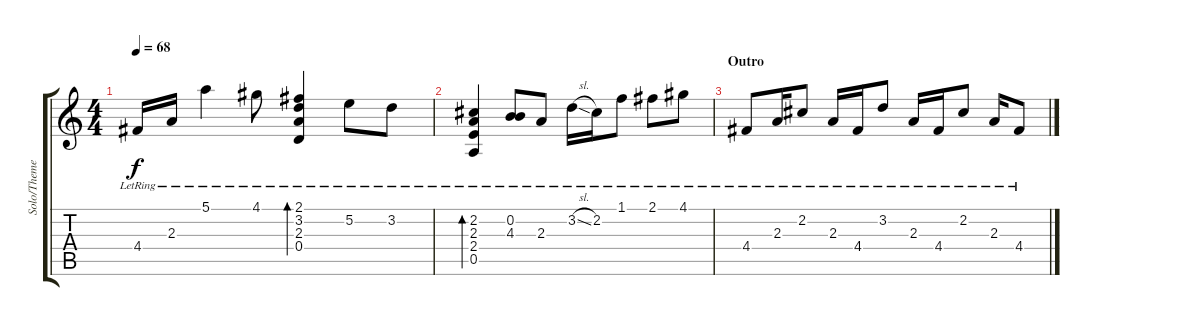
\track ("Solo/Theme" "Solo/Theme") {instrument electricguitarclean}
\staff {score tabs}
\tuning (E4 B3 G3 D3 A2 E2) {hide}
\ts (4 4)
\tempo 68
\clef g2
\ks c
4.4{lr}.16{dy f} 2.3{lr}.16 5.1{lr}.4 4.1{lr}.8 (2.1{lr} 3.2{lr} 2.3{lr} 0.4{lr}).4{bd 240} 5.2{lr}.8 3.2{lr}.8 |
(2.2{lr} 2.3{lr} 2.4{lr} 0.5{lr}).4{bd 240} (0.2{lr} 4.3{lr}).8 2.3{lr}.8 3.2{sl lr}.16 2.2{lr}.16 1.1{lr}.8 2.1{lr}.8 4.1{lr}.8 |
\section ("" "Outro")
4.4{lr}.8 2.3{lr}.16 2.2{lr}.8 2.3{lr}.16 4.4{lr}.16 3.2{lr}.8 2.3{lr}.16 4.4{lr}.16 2.2{lr}.8 2.3{lr}.16 4.4{lr}.8
